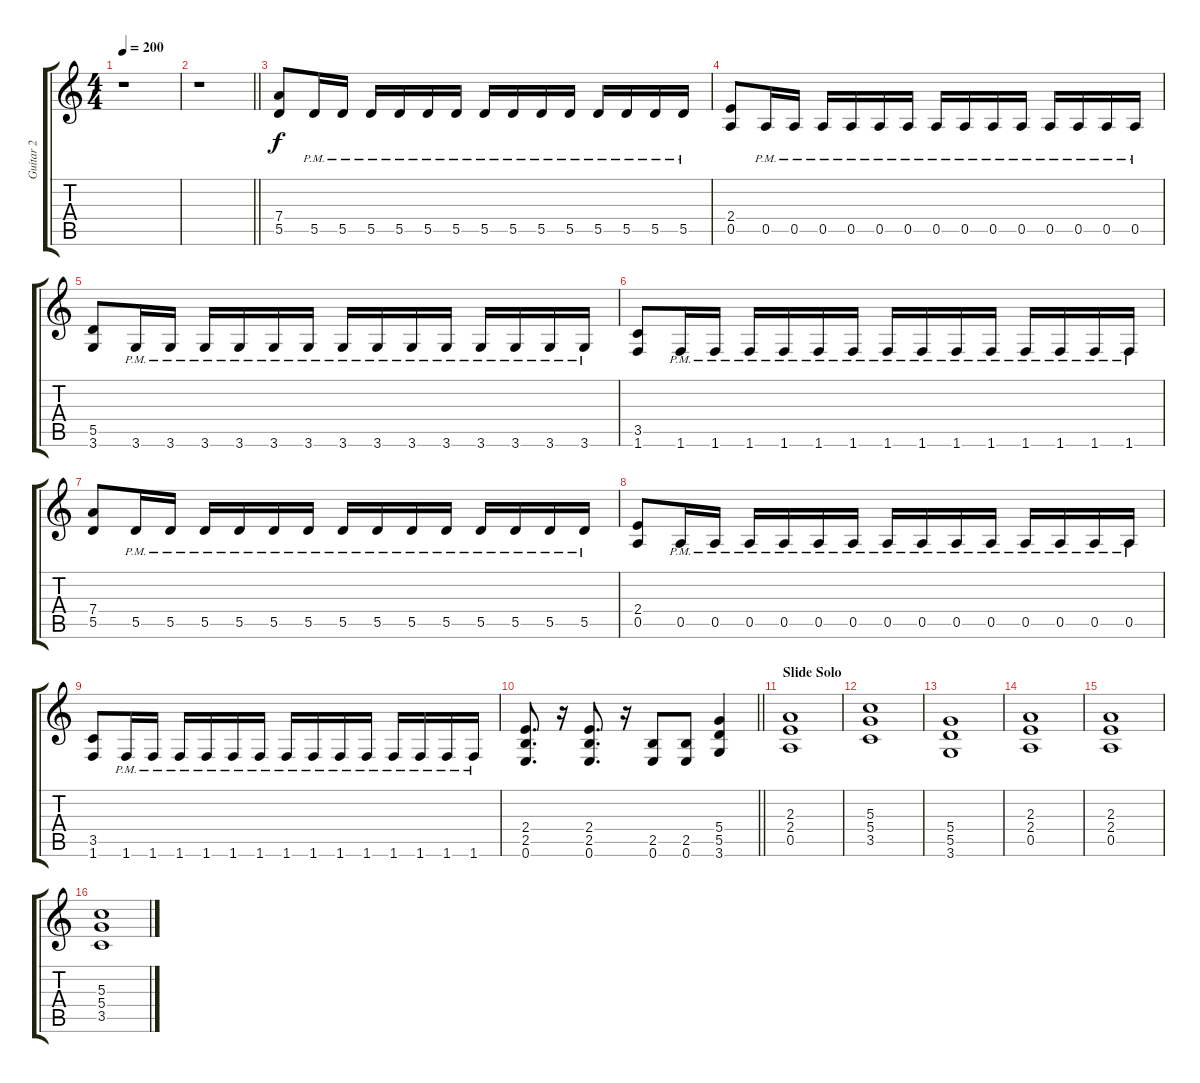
\track ("Guitar 2" "Guitar 2") {instrument distortionguitar}
\staff {score tabs}
\tuning (E4 B3 G3 D3 A2 E2) {hide}
\ts (4 4)
\tempo 200
\clef g2
\ks c
r.1{dy f} |
\barLineRight lightlight
r.1 |
\section ("" "")
(7.4 5.5).8 5.5{pm}.16 5.5{pm}.16 5.5{pm}.16 5.5{pm}.16 5.5{pm}.16 5.5{pm}.16 5.5{pm}.16 5.5{pm}.16 5.5{pm}.16 5.5{pm}.16 5.5{pm}.16 5.5{pm}.16 5.5{pm}.16 5.5{pm}.16 |
(2.4 0.5).8 0.5{pm}.16 0.5{pm}.16 0.5{pm}.16 0.5{pm}.16 0.5{pm}.16 0.5{pm}.16 0.5{pm}.16 0.5{pm}.16 0.5{pm}.16 0.5{pm}.16 0.5{pm}.16 0.5{pm}.16 0.5{pm}.16 0.5{pm}.16 |
(5.5 3.6).8 3.6{pm}.16 3.6{pm}.16 3.6{pm}.16 3.6{pm}.16 3.6{pm}.16 3.6{pm}.16 3.6{pm}.16 3.6{pm}.16 3.6{pm}.16 3.6{pm}.16 3.6{pm}.16 3.6{pm}.16 3.6{pm}.16 3.6{pm}.16 |
(3.5 1.6).8 1.6{pm}.16 1.6{pm}.16 1.6{pm}.16 1.6{pm}.16 1.6{pm}.16 1.6{pm}.16 1.6{pm}.16 1.6{pm}.16 1.6{pm}.16 1.6{pm}.16 1.6{pm}.16 1.6{pm}.16 1.6{pm}.16 1.6{pm}.16 |
(7.4 5.5).8 5.5{pm}.16 5.5{pm}.16 5.5{pm}.16 5.5{pm}.16 5.5{pm}.16 5.5{pm}.16 5.5{pm}.16 5.5{pm}.16 5.5{pm}.16 5.5{pm}.16 5.5{pm}.16 5.5{pm}.16 5.5{pm}.16 5.5{pm}.16 |
(2.4 0.5).8 0.5{pm}.16 0.5{pm}.16 0.5{pm}.16 0.5{pm}.16 0.5{pm}.16 0.5{pm}.16 0.5{pm}.16 0.5{pm}.16 0.5{pm}.16 0.5{pm}.16 0.5{pm}.16 0.5{pm}.16 0.5{pm}.16 0.5{pm}.16 |
(3.5 1.6).8 1.6{pm}.16 1.6{pm}.16 1.6{pm}.16 1.6{pm}.16 1.6{pm}.16 1.6{pm}.16 1.6{pm}.16 1.6{pm}.16 1.6{pm}.16 1.6{pm}.16 1.6{pm}.16 1.6{pm}.16 1.6{pm}.16 1.6{pm}.16 |
\barLineRight lightlight
(2.4 2.5 0.6).8{d} r.16 (2.4 2.5 0.6).8{d} r.16 (2.5 0.6).8 (2.5 0.6).8 (5.4 5.5 3.6).4 |
\section ("" "Slide Solo")
(2.3 2.4 0.5).1 |
(5.3 5.4 3.5).1 |
(5.4 5.5 3.6).1 |
(2.3 2.4 0.5).1 |
(2.3 2.4 0.5).1 |
(5.3 5.4 3.5).1
